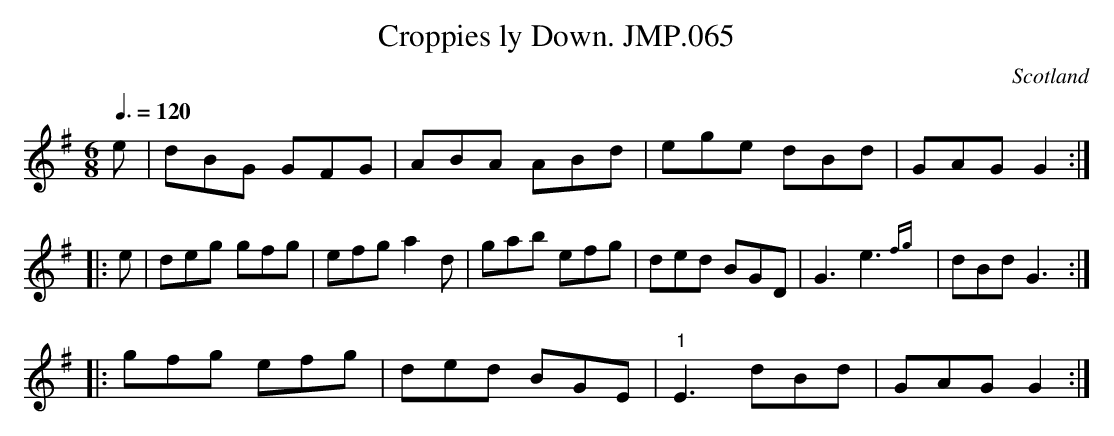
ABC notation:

X:1
T:Croppies ly Down. JMP.065
M:6/8
L:1/8
Q:3/8=120
O:Scotland
notC:"70...Quick Step"
K:G major
e | dBG GFG | ABA ABd | ege dBd | GAG G2 :|!
|:e | deg gfg | efg a2d | gab efg | ded BGD | G3 e3 {fg} |\
dBd G3 :||:!
gfg efg | ded BGE | "1" E3 dBd | GAG G2 :|
